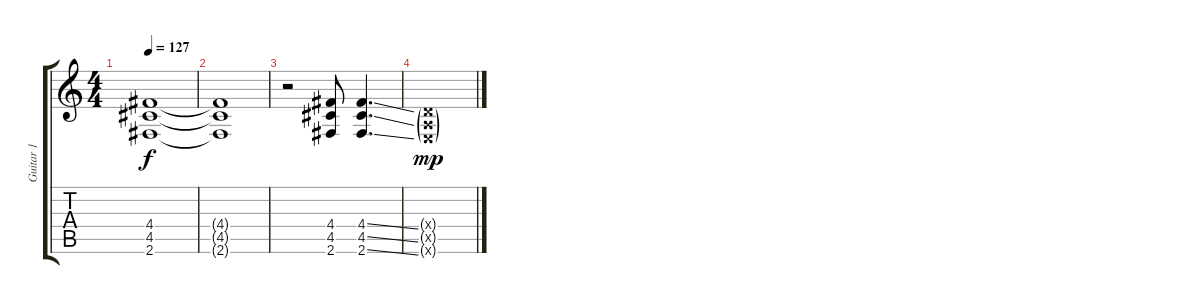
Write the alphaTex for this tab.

\track ("Guitar 1" "Guitar 1") {instrument distortionguitar}
\staff {score tabs}
\tuning (E4 B3 G3 D3 A2 E2) {hide}
\ts (4 4)
\tempo 127
\clef g2
\ks c
(4.4{t} 4.5{t} 2.6{t}).1{dy f} |
(4.4{t} 4.5{t} 2.6{t}).1 |
r.2 (4.4 4.5 2.6).8 (4.4{ss} 4.5{ss} 2.6{ss}).4{d} |
(0.4{g x} 0.5{g x} 0.6{g x}).1{dy mp}
